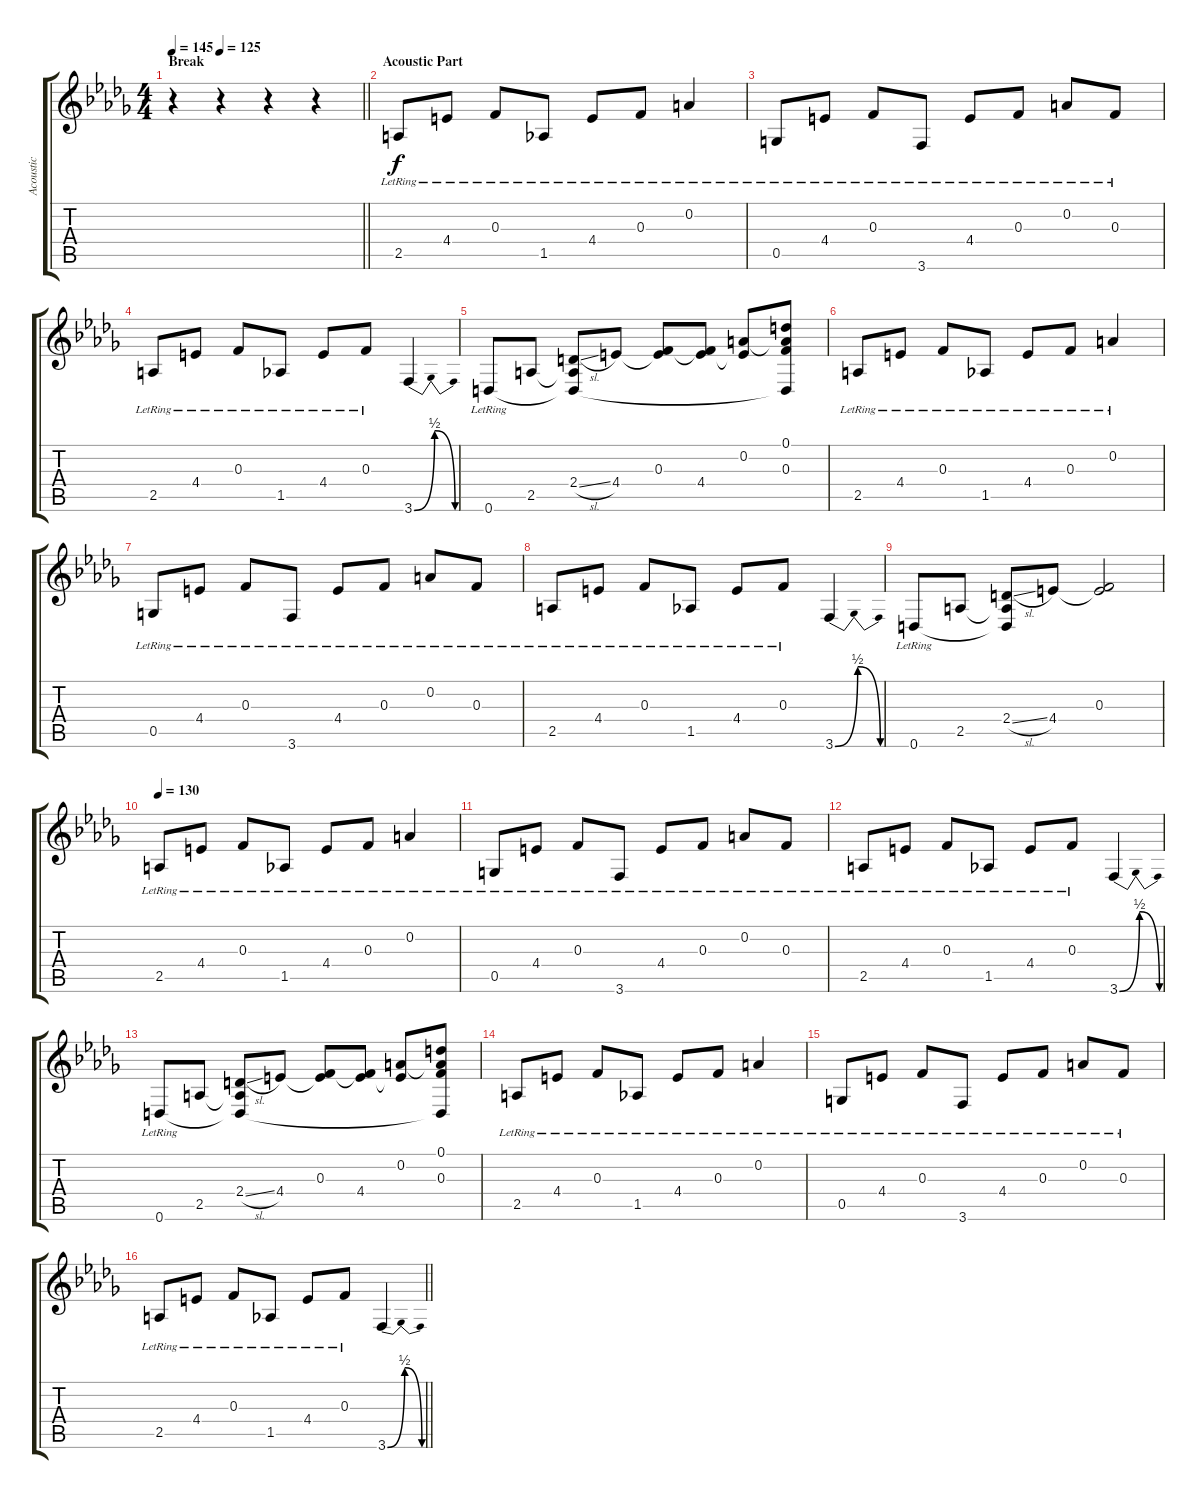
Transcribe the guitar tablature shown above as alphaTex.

\track ("Acoustic" "Acoustic") {instrument acousticguitarsteel}
\staff {score tabs}
\tuning (D4 A3 F3 C3 G2 D2) {hide}
\ts (4 4)
\section ("" "Break")
\tempo 145
\tempo (125 0.25)
\clef g2
\barLineRight lightlight
\ks db
r.4{dy f} r.4 r.4 r.4 |
\section ("" "Acoustic Part")
2.5{lr}.8 4.4{lr}.8 0.3{lr}.8 1.5{lr}.8 4.4{lr}.8 0.3{lr}.8 0.2{lr}.4 |
0.5{lr}.8 4.4{lr}.8 0.3{lr}.8 3.6{lr}.8 4.4{lr}.8 0.3{lr}.8 0.2{lr}.8 0.3{lr}.8 |
2.5{lr}.8 4.4{lr}.8 0.3{lr}.8 1.5{lr}.8 4.4{lr}.8 0.3{lr}.8 3.6{be (bendrelease 0 0 41 2 41 2 60 0)}.4 |
0.6{lr}.8 2.5.8 (2.4{sl} 2.5{t} 0.6{t}).8 4.4.8 (0.3 4.4{t}).8 (0.3{t} 4.4).8 (0.2 4.4{t}).8 (0.1 0.2{t} 0.3 0.6{t}).8 |
2.5{lr}.8 4.4{lr}.8 0.3{lr}.8 1.5{lr}.8 4.4{lr}.8 0.3{lr}.8 0.2{lr}.4 |
0.5{lr}.8 4.4{lr}.8 0.3{lr}.8 3.6{lr}.8 4.4{lr}.8 0.3{lr}.8 0.2{lr}.8 0.3{lr}.8 |
2.5{lr}.8 4.4{lr}.8 0.3{lr}.8 1.5{lr}.8 4.4{lr}.8 0.3{lr}.8 3.6{be (bendrelease 0 0 41 2 41 2 60 0)}.4 |
0.6{lr}.8 2.5.8 (2.4{sl} 2.5{t} 0.6{t}).8 4.4.8 (0.3 4.4{t}).2 |
\tempo 130
2.5{lr}.8 4.4{lr}.8 0.3{lr}.8 1.5{lr}.8 4.4{lr}.8 0.3{lr}.8 0.2{lr}.4 |
0.5{lr}.8 4.4{lr}.8 0.3{lr}.8 3.6{lr}.8 4.4{lr}.8 0.3{lr}.8 0.2{lr}.8 0.3{lr}.8 |
2.5{lr}.8 4.4{lr}.8 0.3{lr}.8 1.5{lr}.8 4.4{lr}.8 0.3{lr}.8 3.6{be (bendrelease 0 0 41 2 41 2 60 0)}.4 |
0.6{lr}.8 2.5.8 (2.4{sl} 2.5{t} 0.6{t}).8 4.4.8 (0.3 4.4{t}).8 (0.3{t} 4.4).8 (0.2 4.4{t}).8 (0.1 0.2{t} 0.3 0.6{t}).8 |
2.5{lr}.8 4.4{lr}.8 0.3{lr}.8 1.5{lr}.8 4.4{lr}.8 0.3{lr}.8 0.2{lr}.4 |
0.5{lr}.8 4.4{lr}.8 0.3{lr}.8 3.6{lr}.8 4.4{lr}.8 0.3{lr}.8 0.2{lr}.8 0.3{lr}.8 |
\barLineRight lightlight
2.5{lr}.8 4.4{lr}.8 0.3{lr}.8 1.5{lr}.8 4.4{lr}.8 0.3{lr}.8 3.6{be (bendrelease 0 0 41 2 41 2 60 0)}.4
